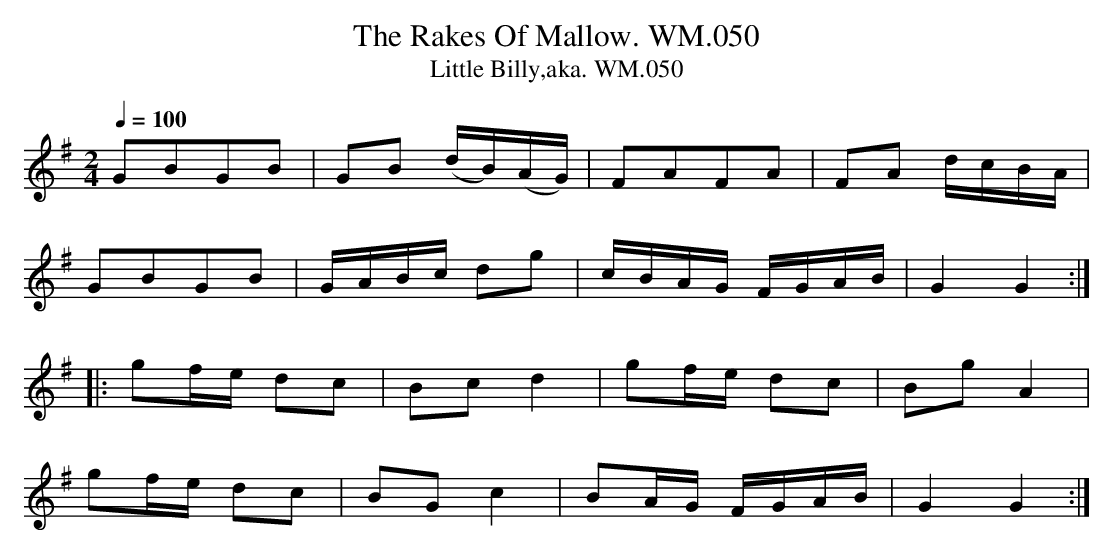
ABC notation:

X:1
T:Rakes Of Mallow. WM.050, The
T:Little Billy,aka. WM.050
M:2/4
L:1/16
Q:1/4=100
K:G
G2B2G2B2|G2B2 (dB)(AG)|F2A2F2A2| F2A2 dcBA|
G2B2G2B2|GABc d2g2|cBAG FGAB|G4G4:|
|:g2fe d2c2|B2c2d4|g2fe d2c2|B2g2A4|
g2fe d2c2|B2G2c4|B2AG FGAB|G4G4:|
